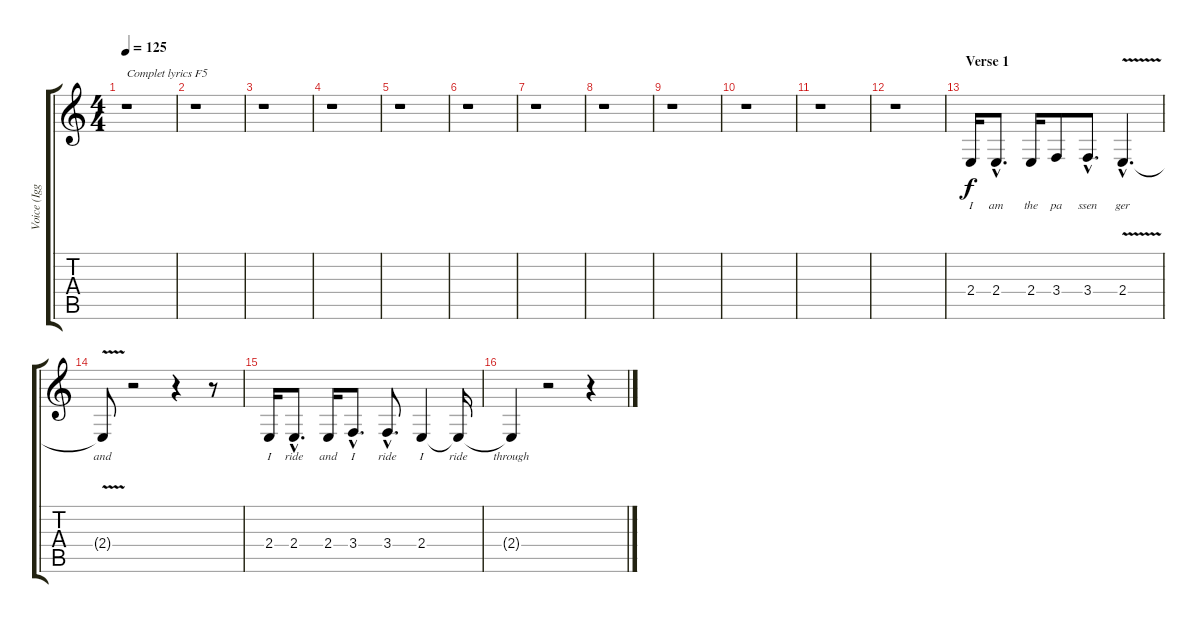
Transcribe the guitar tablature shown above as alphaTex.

\track ("Voice (Iggy)" "Voice (Igg") {instrument flute}
\staff {score tabs}
\tuning (E4 B3 G3 D3 A2 E2) {hide}
\ts (4 4)
\tempo 125
\clef g2
\ks c
r.1{txt "Complet lyrics F5" dy f instrument flute} |
r.1 |
r.1 |
r.1 |
r.1 |
r.1 |
r.1 |
r.1 |
r.1 |
r.1 |
r.1 |
r.1 |
\section ("" "Verse 1")
2.4.16{lyrics (0 "I") lyrics (1 "") lyrics (2 "") lyrics (3 "") lyrics (4 "")} 2.4{hac}.8{d lyrics (0 "am") lyrics (1 "") lyrics (2 "") lyrics (3 "") lyrics (4 "")} 2.4.16{lyrics (0 "the") lyrics (1 "") lyrics (2 "") lyrics (3 "") lyrics (4 "")} 3.4.8{lyrics (0 "pa") lyrics (1 "") lyrics (2 "") lyrics (3 "") lyrics (4 "")} 3.4{hac}.8{d lyrics (0 "ssen") lyrics (1 "") lyrics (2 "") lyrics (3 "") lyrics (4 "")} 2.4{v hac}.4{d lyrics (0 "ger") lyrics (1 "") lyrics (2 "") lyrics (3 "") lyrics (4 "")} |
2.4{t}.8{lyrics (0 "and") lyrics (1 "") lyrics (2 "") lyrics (3 "") lyrics (4 "")} r.2 r.4 r.8 |
2.4.16{lyrics (0 "I") lyrics (1 "") lyrics (2 "") lyrics (3 "") lyrics (4 "")} 2.4{hac}.8{d lyrics (0 "ride") lyrics (1 "") lyrics (2 "") lyrics (3 "") lyrics (4 "")} 2.4.16{lyrics (0 "and") lyrics (1 "") lyrics (2 "") lyrics (3 "") lyrics (4 "")} 3.4{hac}.8{d lyrics (0 "I") lyrics (1 "") lyrics (2 "") lyrics (3 "") lyrics (4 "")} 3.4{hac}.8{d lyrics (0 "ride") lyrics (1 "") lyrics (2 "") lyrics (3 "") lyrics (4 "")} 2.4.4{lyrics (0 "I") lyrics (1 "") lyrics (2 "") lyrics (3 "") lyrics (4 "")} 2.4{t}.16{lyrics (0 "ride") lyrics (1 "") lyrics (2 "") lyrics (3 "") lyrics (4 "")} |
2.4{t}.4{lyrics (0 "through") lyrics (1 "") lyrics (2 "") lyrics (3 "") lyrics (4 "")} r.2 r.4
